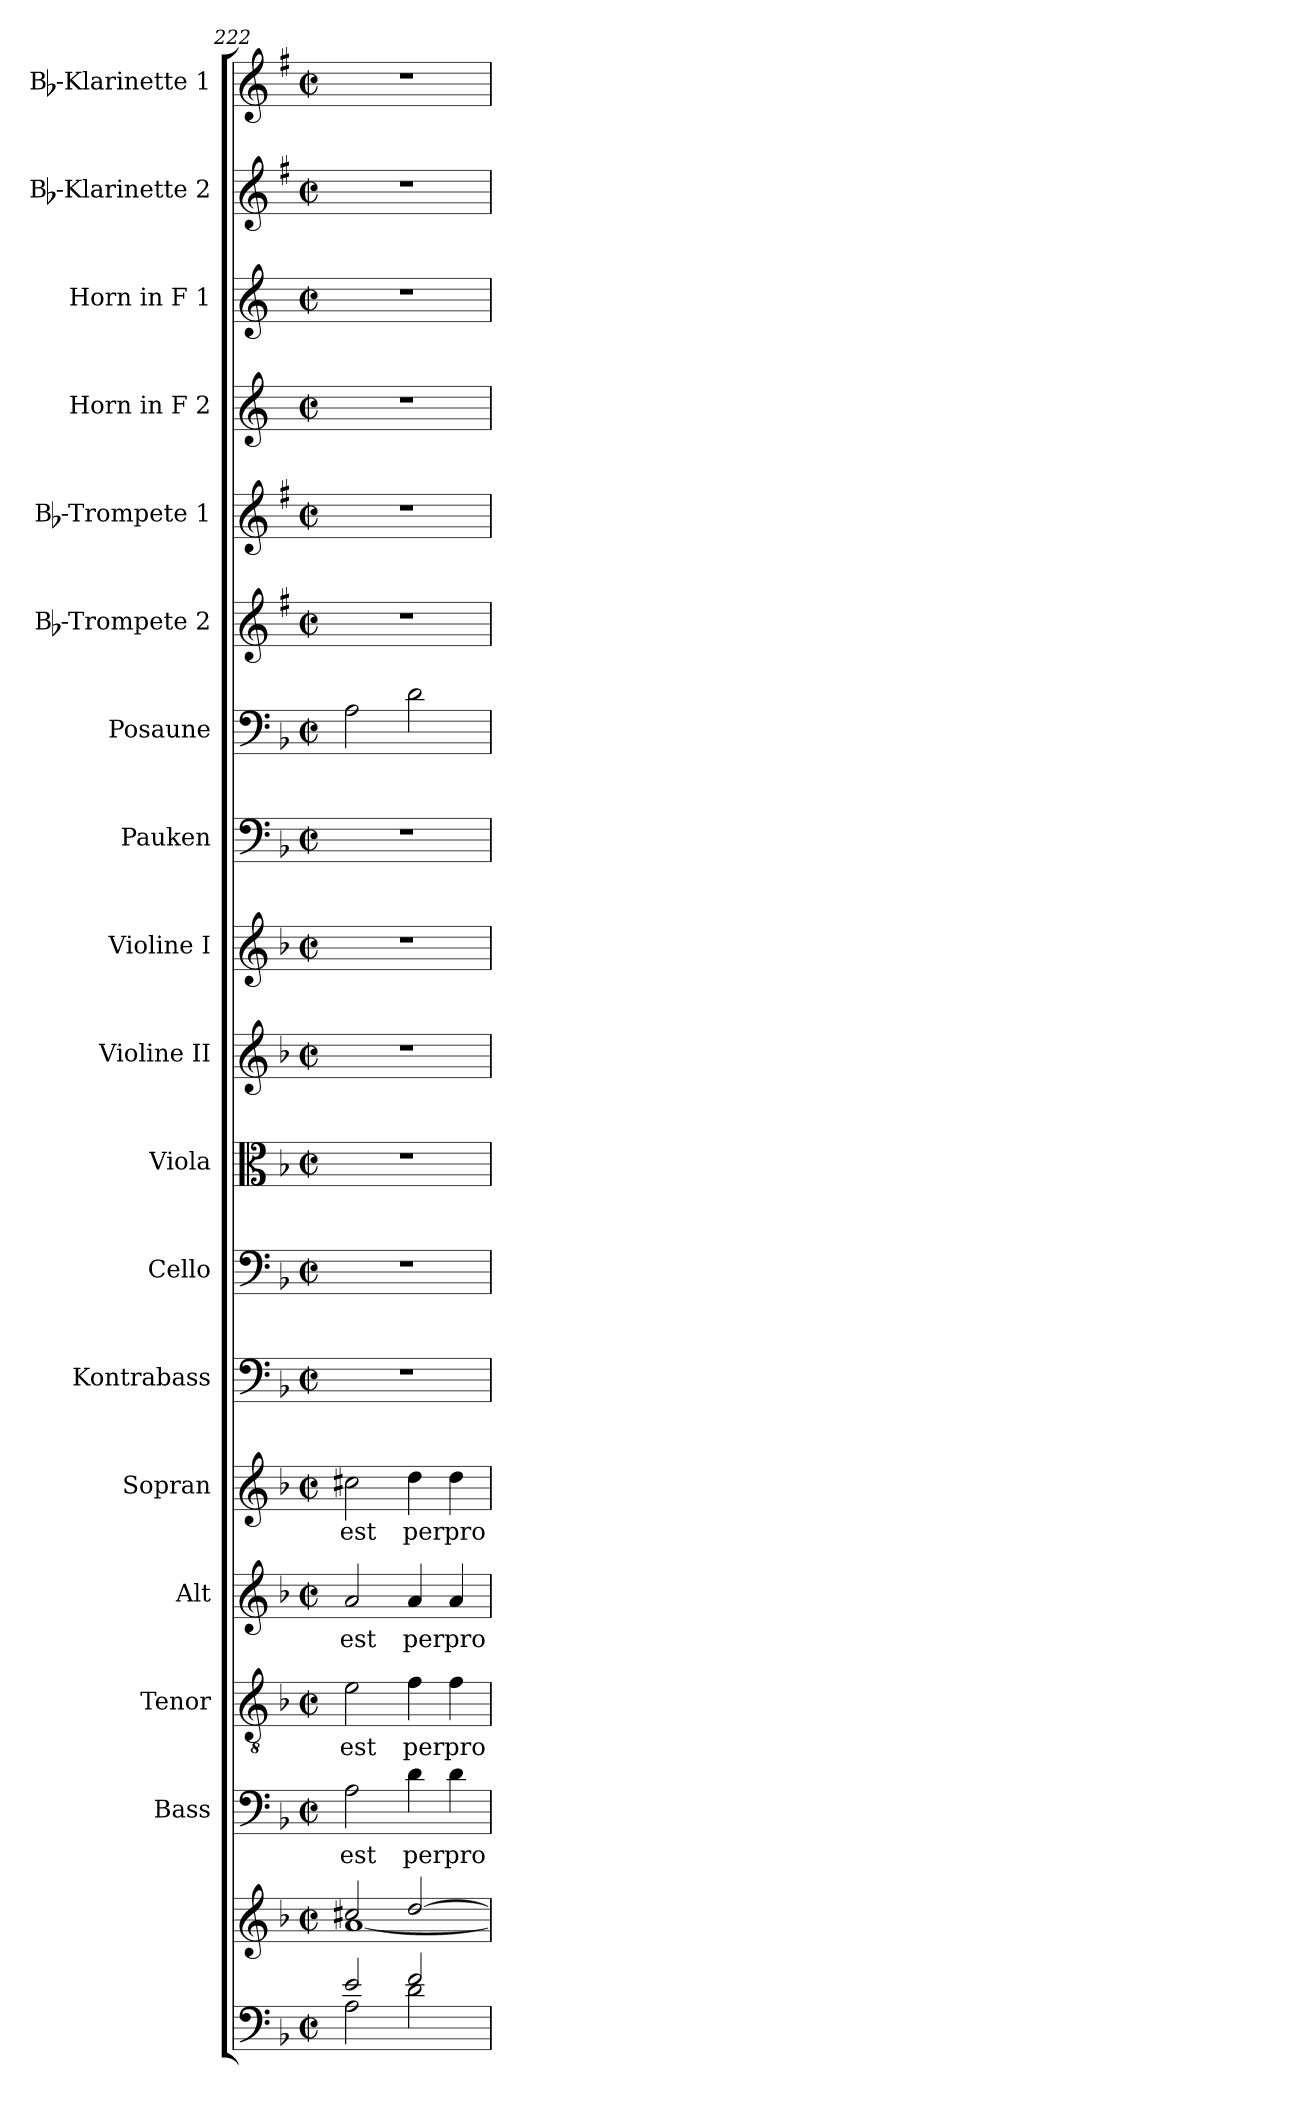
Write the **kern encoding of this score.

**kern	**kern	**kern	**text	**kern	**text	**kern	**text	**kern	**text	**kern	**kern	**kern	**kern	**kern	**kern	**kern	**kern	**kern	**kern	**kern	**kern	**kern
*part18	*part18	*part17	*part17	*part16	*part16	*part15	*part15	*part14	*part14	*part13	*part12	*part11	*part10	*part9	*part8	*part7	*part6	*part5	*part4	*part3	*part2	*part1
*staff19	*staff18	*staff17	*staff17	*staff16	*staff16	*staff15	*staff15	*staff14	*staff14	*staff13	*staff12	*staff11	*staff10	*staff9	*staff8	*staff7	*staff6	*staff5	*staff4	*staff3	*staff2	*staff1
*	*	*I"Bass	*	*I"Tenor	*	*I"Alt	*	*I"Sopran	*	*I"Kontrabass	*I"Cello	*I"Viola	*I"Violine II	*I"Violine I	*I"Pauken	*I"Posaune	*I"Bb-Trompete 2	*I"Bb-Trompete 1	*I"Horn in F 2	*I"Horn in F 1	*I"Bb-Klarinette 2	*I"Bb-Klarinette 1
*	*	*I'B.	*	*I'T.	*	*I'A.	*	*I'S.	*	*I'Kb.	*	*I'Vla.	*I'Vl. II	*I'Vl. I	*I'Pk.	*I'Pos.	*I'Bb Trp. 2	*I'Bb Trp. 1	*	*	*I'Bb Kl. 2	*I'Bb Kl. 1
*clefF4	*clefG2	*clefF4	*	*clefGv2	*	*clefG2	*	*clefG2	*	*clefF4	*clefF4	*clefC3	*clefG2	*clefG2	*clefF4	*clefF4	*clefG2	*clefG2	*clefG2	*clefG2	*clefG2	*clefG2
*	*	*	*	*	*	*	*	*	*	*ITrd7c12	*	*	*	*	*	*	*ITrd1c2	*ITrd1c2	*ITrd4c7	*ITrd4c7	*ITrd1c2	*ITrd1c2
*k[b-]	*k[b-]	*k[b-]	*	*k[b-]	*	*k[b-]	*	*k[b-]	*	*k[b-]	*k[b-]	*k[b-]	*k[b-]	*k[b-]	*k[b-]	*k[b-]	*k[b-]	*k[b-]	*k[b-]	*k[b-]	*k[b-]	*k[b-]
*F:	*F:	*F:	*	*F:	*	*F:	*	*F:	*	*F:	*F:	*F:	*F:	*F:	*F:	*F:	*F:	*F:	*F:	*F:	*F:	*F:
*M2/2	*M2/2	*M2/2	*	*M2/2	*	*M2/2	*	*M2/2	*	*M2/2	*M2/2	*M2/2	*M2/2	*M2/2	*M2/2	*M2/2	*M2/2	*M2/2	*M2/2	*M2/2	*M2/2	*M2/2
*met(c|)	*met(c|)	*met(c|)	*	*met(c|)	*	*met(c|)	*	*met(c|)	*	*met(c|)	*met(c|)	*met(c|)	*met(c|)	*met(c|)	*met(c|)	*met(c|)	*met(c|)	*met(c|)	*met(c|)	*met(c|)	*met(c|)	*met(c|)
=222	=222	=222	=222	=222	=222	=222	=222	=222	=222	=222	=222	=222	=222	=222	=222	=222	=222	=222	=222	=222	=222	=222
*^	*^	*	*	*	*	*	*	*	*	*	*	*	*	*	*	*	*	*	*	*	*	*
!	!	!	!	!	!LO:LY:b	!	!LO:LY:b	!	!LO:LY:b	!	!LO:LY:b	!	!	!	!	!	!	!	!	!	!	!	!	!
2e/	2A\	2cc#X/	[<1a	2A\	est	2e\	est	2a/	est	2cc#X\	est	1r	1r	1r	1r	1r	1r	2A\	1r	1r	1r	1r	1r	1r
!	!	!	!	!	!LO:LY:b	!	!LO:LY:b	!	!LO:LY:b	!	!LO:LY:b	!	!	!	!	!	!	!	!	!	!	!	!	!
2f/	2d\	[>2dd/	.	4d\	per	4f\	per	4a/	per	4dd\	per	.	.	.	.	.	.	2d\	.	.	.	.	.	.
!	!	!	!	!	!LO:LY:b	!	!LO:LY:b	!	!LO:LY:b	!	!LO:LY:b	!	!	!	!	!	!	!	!	!	!	!	!	!
.	.	.	.	4d\	pro-	4f\	pro-	4a/	pro-	4dd\	pro-	.	.	.	.	.	.	.	.	.	.	.	.	.
*v	*v	*	*	*	*	*	*	*	*	*	*	*	*	*	*	*	*	*	*	*	*	*	*	*
*	*v	*v	*	*	*	*	*	*	*	*	*	*	*	*	*	*	*	*	*	*	*	*	*
=	=	=	=	=	=	=	=	=	=	=	=	=	=	=	=	=	=	=	=	=	=	=
*-	*-	*-	*-	*-	*-	*-	*-	*-	*-	*-	*-	*-	*-	*-	*-	*-	*-	*-	*-	*-	*-	*-
